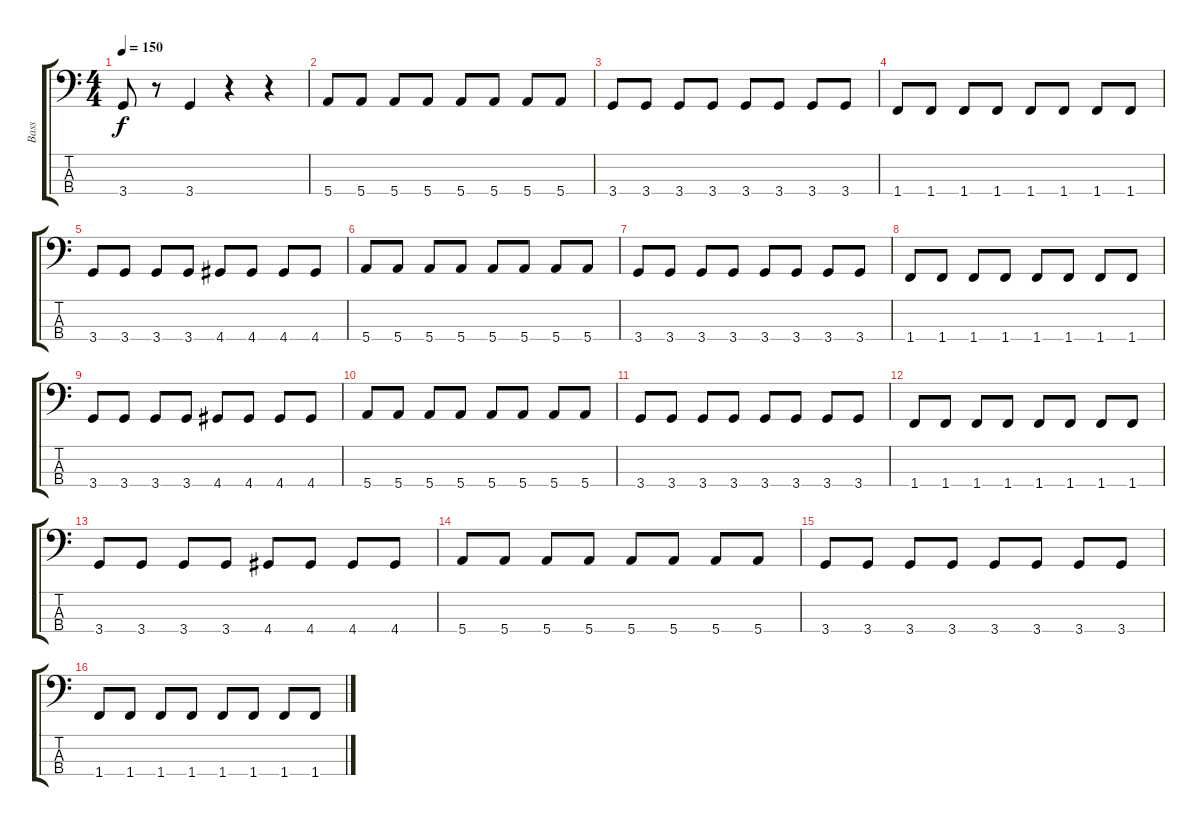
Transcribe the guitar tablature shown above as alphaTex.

\track ("Bass" "Bass") {instrument electricbassfinger}
\staff {score tabs}
\tuning (G2 D2 A1 E1) {hide}
\ts (4 4)
\tempo 150
\clef f4
\ks c
3.4.8{dy f} r.8 3.4.4 r.4 r.4 |
5.4.8 5.4.8 5.4.8 5.4.8 5.4.8 5.4.8 5.4.8 5.4.8 |
3.4.8 3.4.8 3.4.8 3.4.8 3.4.8 3.4.8 3.4.8 3.4.8 |
1.4.8 1.4.8 1.4.8 1.4.8 1.4.8 1.4.8 1.4.8 1.4.8 |
3.4.8 3.4.8 3.4.8 3.4.8 4.4.8 4.4.8 4.4.8 4.4.8 |
5.4.8 5.4.8 5.4.8 5.4.8 5.4.8 5.4.8 5.4.8 5.4.8 |
3.4.8 3.4.8 3.4.8 3.4.8 3.4.8 3.4.8 3.4.8 3.4.8 |
1.4.8 1.4.8 1.4.8 1.4.8 1.4.8 1.4.8 1.4.8 1.4.8 |
3.4.8 3.4.8 3.4.8 3.4.8 4.4.8 4.4.8 4.4.8 4.4.8 |
5.4.8 5.4.8 5.4.8 5.4.8 5.4.8 5.4.8 5.4.8 5.4.8 |
3.4.8 3.4.8 3.4.8 3.4.8 3.4.8 3.4.8 3.4.8 3.4.8 |
1.4.8 1.4.8 1.4.8 1.4.8 1.4.8 1.4.8 1.4.8 1.4.8 |
3.4.8 3.4.8 3.4.8 3.4.8 4.4.8 4.4.8 4.4.8 4.4.8 |
5.4.8 5.4.8 5.4.8 5.4.8 5.4.8 5.4.8 5.4.8 5.4.8 |
3.4.8 3.4.8 3.4.8 3.4.8 3.4.8 3.4.8 3.4.8 3.4.8 |
1.4.8 1.4.8 1.4.8 1.4.8 1.4.8 1.4.8 1.4.8 1.4.8
